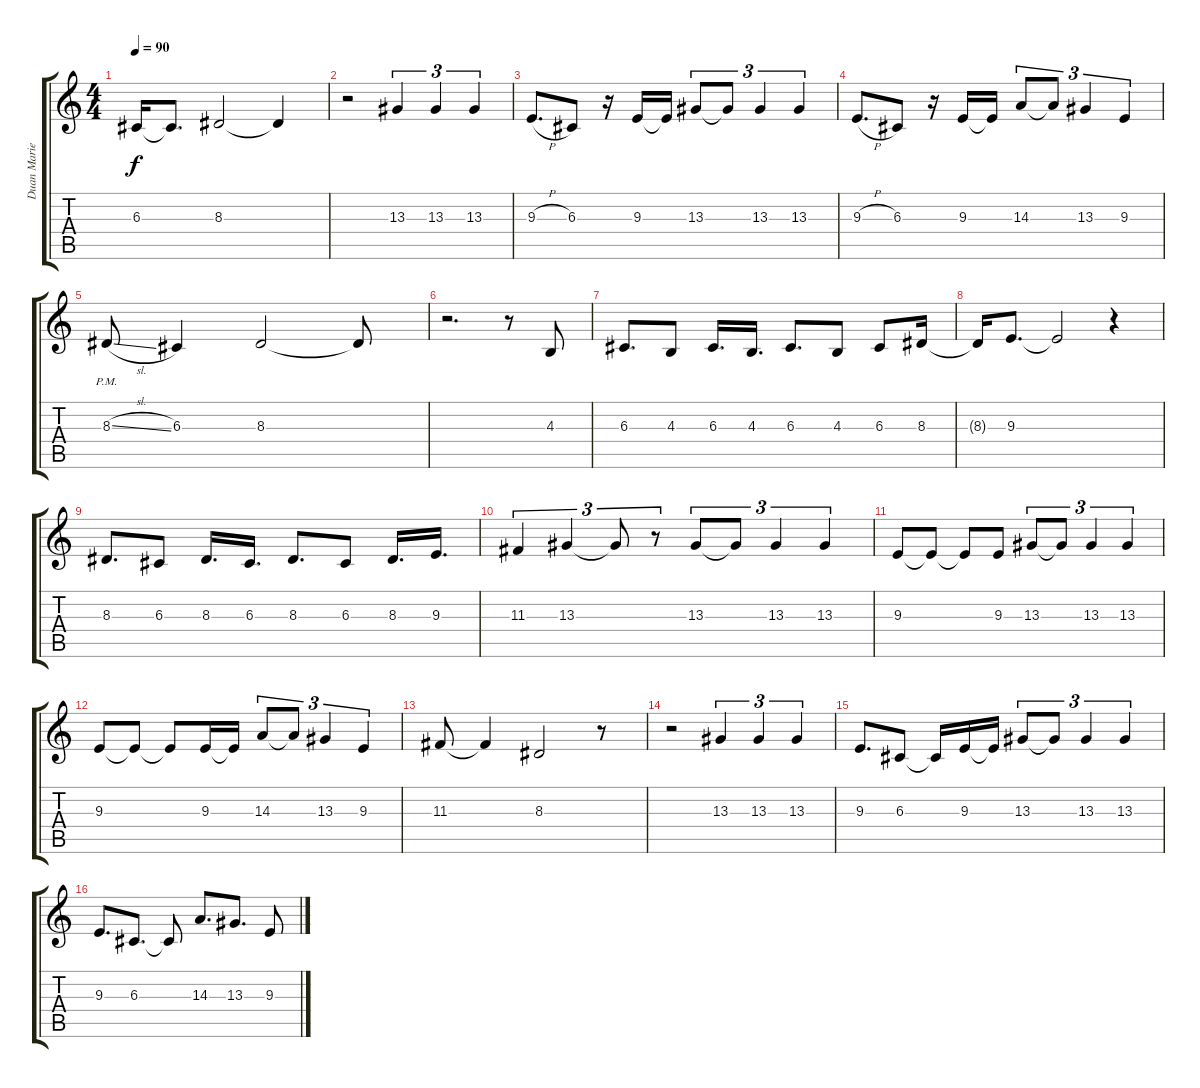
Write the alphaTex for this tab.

\track ("Duan Marie" "Duan Marie") {solo instrument voiceoohs}
\staff {score tabs}
\tuning (E4 B3 G3 D3 A2 E2) {hide}
\ts (4 4)
\tempo 90
\clef g2
\ks c
6.3{t}.16{dy f} 6.3{t}.8{d} 8.3.2 8.3{t}.4 |
r.2 13.3.4{tu (3 2)} 13.3.4{tu (3 2)} 13.3.4{tu (3 2)} |
9.3{h}.8{d} 6.3.8 r.16 9.3.16 9.3{t}.16 13.3.8{tu (3 2)} 13.3{t}.8{tu (3 2)} 13.3.4{tu (3 2)} 13.3.4{tu (3 2)} |
9.3{h}.8{d} 6.3.8 r.16 9.3.16 9.3{t}.16 14.3.8{tu (3 2)} 14.3{t}.8{tu (3 2)} 13.3.4{tu (3 2)} 9.3.4{tu (3 2)} |
8.3{sl pm}.8 6.3.4 8.3.2 8.3{t}.8 |
r.2{d} r.8 4.3.8 |
6.3.8{d} 4.3.8 6.3.16{d} 4.3.16{d} 6.3.8{d} 4.3.8 6.3.8 8.3.16 |
8.3{t}.16 9.3.8{d} 9.3{t}.2 r.4 |
8.3.8{d} 6.3.8 8.3.16{d} 6.3.16{d} 8.3.8{d} 6.3.8 8.3.16{d} 9.3.16{d} |
11.3.4{tu (3 2)} 13.3.4{tu (3 2)} 13.3{t}.8{tu (3 2)} r.8{tu (3 2)} 13.3.8{tu (3 2)} 13.3{t}.8{tu (3 2)} 13.3.4{tu (3 2)} 13.3.4{tu (3 2)} |
9.3.8 9.3{t}.8 9.3{t}.8 9.3.8 13.3.8{tu (3 2)} 13.3{t}.8{tu (3 2)} 13.3.4{tu (3 2)} 13.3.4{tu (3 2)} |
9.3.8 9.3{t}.8 9.3{t}.8 9.3.16 9.3{t}.16 14.3.8{tu (3 2)} 14.3{t}.8{tu (3 2)} 13.3.4{tu (3 2)} 9.3.4{tu (3 2)} |
11.3.8 11.3{t}.4 8.3.2 r.8 |
r.2 13.3.4{tu (3 2)} 13.3.4{tu (3 2)} 13.3.4{tu (3 2)} |
9.3.8{d} 6.3.8 6.3{t}.16 9.3.16 9.3{t}.16 13.3.8{tu (3 2)} 13.3{t}.8{tu (3 2)} 13.3.4{tu (3 2)} 13.3.4{tu (3 2)} |
9.3.8{d} 6.3.8{d} 6.3{t}.8 14.3.8{d} 13.3.8{d} 9.3.8
